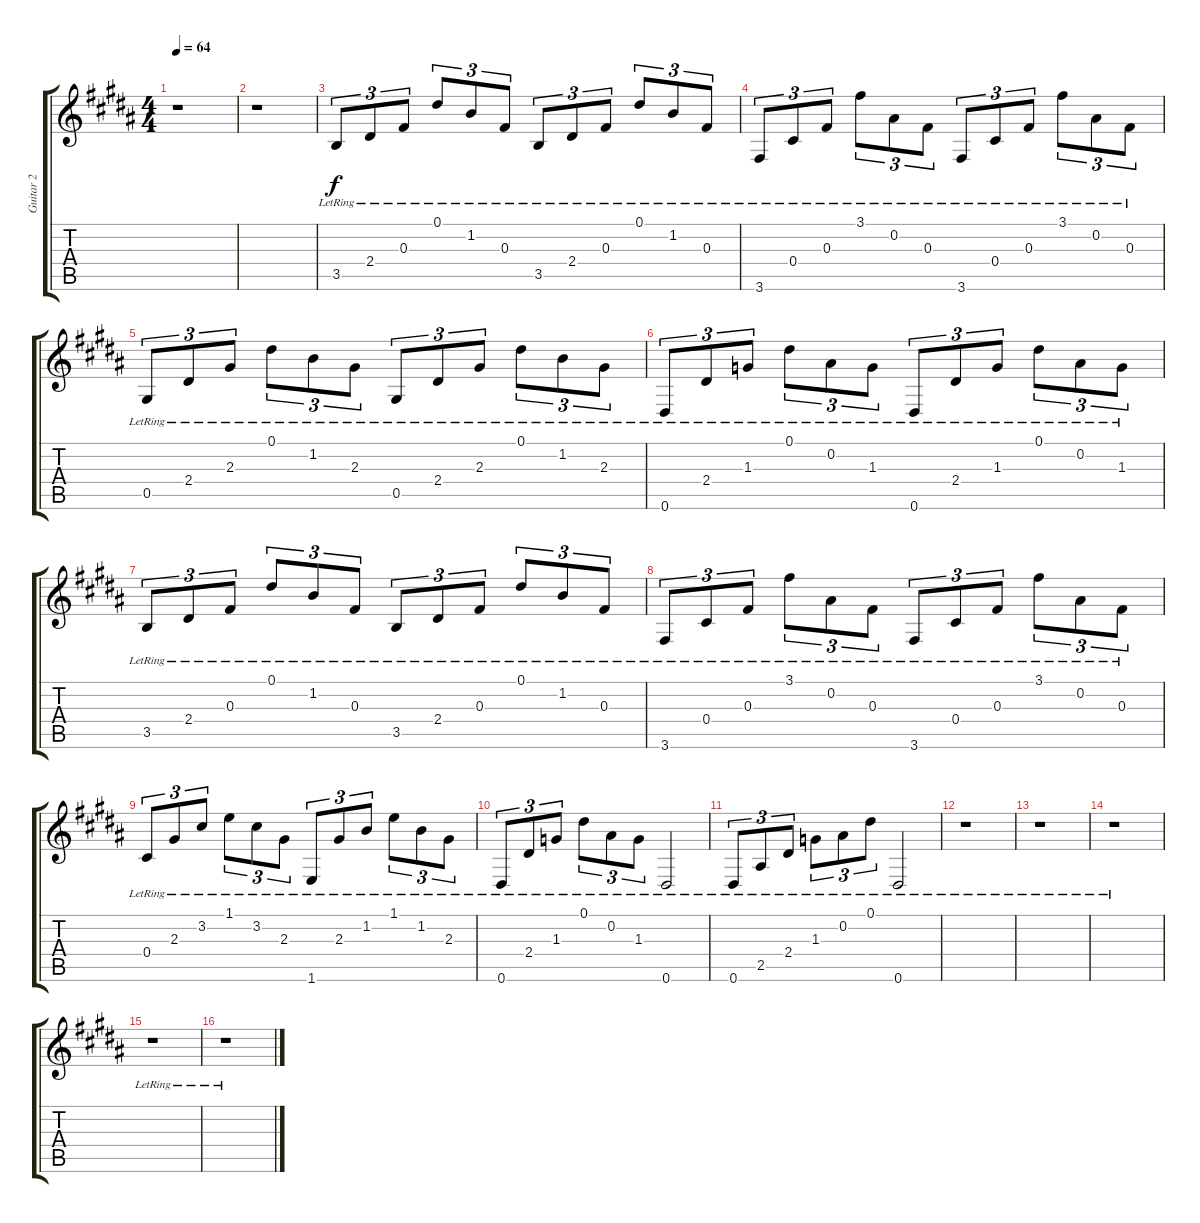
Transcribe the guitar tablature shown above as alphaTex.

\track ("Guitar 2" "Guitar 2") {instrument acousticguitarsteel}
\staff {score tabs}
\tuning (Eb4 Bb3 Gb3 Db3 Ab2 Eb2) {hide}
\ts (4 4)
\tempo 64
\clef g2
\ks g#minor
r.1{dy f} |
r.1 |
3.5{lr}.8{tu (3 2)} 2.4{lr}.8{tu (3 2)} 0.3{lr}.8{tu (3 2)} 0.1{lr}.8{tu (3 2)} 1.2{lr}.8{tu (3 2)} 0.3{lr}.8{tu (3 2)} 3.5{lr}.8{tu (3 2)} 2.4{lr}.8{tu (3 2)} 0.3{lr}.8{tu (3 2)} 0.1{lr}.8{tu (3 2)} 1.2{lr}.8{tu (3 2)} 0.3{lr}.8{tu (3 2)} |
3.6{lr}.8{tu (3 2)} 0.4{lr}.8{tu (3 2)} 0.3{lr}.8{tu (3 2)} 3.1{lr}.8{tu (3 2)} 0.2{lr}.8{tu (3 2)} 0.3{lr}.8{tu (3 2)} 3.6{lr}.8{tu (3 2)} 0.4{lr}.8{tu (3 2)} 0.3{lr}.8{tu (3 2)} 3.1{lr}.8{tu (3 2)} 0.2{lr}.8{tu (3 2)} 0.3{lr}.8{tu (3 2)} |
0.5{lr}.8{tu (3 2)} 2.4{lr}.8{tu (3 2)} 2.3{lr}.8{tu (3 2)} 0.1{lr}.8{tu (3 2)} 1.2{lr}.8{tu (3 2)} 2.3{lr}.8{tu (3 2)} 0.5{lr}.8{tu (3 2)} 2.4{lr}.8{tu (3 2)} 2.3{lr}.8{tu (3 2)} 0.1{lr}.8{tu (3 2)} 1.2{lr}.8{tu (3 2)} 2.3{lr}.8{tu (3 2)} |
0.6{lr}.8{tu (3 2)} 2.4{lr}.8{tu (3 2)} 1.3{lr}.8{tu (3 2)} 0.1{lr}.8{tu (3 2)} 0.2{lr}.8{tu (3 2)} 1.3{lr}.8{tu (3 2)} 0.6{lr}.8{tu (3 2)} 2.4{lr}.8{tu (3 2)} 1.3{lr}.8{tu (3 2)} 0.1{lr}.8{tu (3 2)} 0.2{lr}.8{tu (3 2)} 1.3{lr}.8{tu (3 2)} |
3.5{lr}.8{tu (3 2)} 2.4{lr}.8{tu (3 2)} 0.3{lr}.8{tu (3 2)} 0.1{lr}.8{tu (3 2)} 1.2{lr}.8{tu (3 2)} 0.3{lr}.8{tu (3 2)} 3.5{lr}.8{tu (3 2)} 2.4{lr}.8{tu (3 2)} 0.3{lr}.8{tu (3 2)} 0.1{lr}.8{tu (3 2)} 1.2{lr}.8{tu (3 2)} 0.3{lr}.8{tu (3 2)} |
3.6{lr}.8{tu (3 2)} 0.4{lr}.8{tu (3 2)} 0.3{lr}.8{tu (3 2)} 3.1{lr}.8{tu (3 2)} 0.2{lr}.8{tu (3 2)} 0.3{lr}.8{tu (3 2)} 3.6{lr}.8{tu (3 2)} 0.4{lr}.8{tu (3 2)} 0.3{lr}.8{tu (3 2)} 3.1{lr}.8{tu (3 2)} 0.2{lr}.8{tu (3 2)} 0.3{lr}.8{tu (3 2)} |
0.4{lr}.8{tu (3 2)} 2.3{lr}.8{tu (3 2)} 3.2{lr}.8{tu (3 2)} 1.1{lr}.8{tu (3 2)} 3.2{lr}.8{tu (3 2)} 2.3{lr}.8{tu (3 2)} 1.6{lr}.8{tu (3 2)} 2.3{lr}.8{tu (3 2)} 1.2{lr}.8{tu (3 2)} 1.1{lr}.8{tu (3 2)} 1.2{lr}.8{tu (3 2)} 2.3{lr}.8{tu (3 2)} |
0.6{lr}.8{tu (3 2)} 2.4{lr}.8{tu (3 2)} 1.3{lr}.8{tu (3 2)} 0.1{lr}.8{tu (3 2)} 0.2{lr}.8{tu (3 2)} 1.3{lr}.8{tu (3 2)} 0.6{lr}.2 |
0.6{lr}.8{tu (3 2)} 2.5{lr}.8{tu (3 2)} 2.4{lr}.8{tu (3 2)} 1.3{lr}.8{tu (3 2)} 0.2{lr}.8{tu (3 2)} 0.1{lr}.8{tu (3 2)} 0.6{lr}.2 |
r.1 |
r.1 |
r.1 |
r.1 |
r.1
